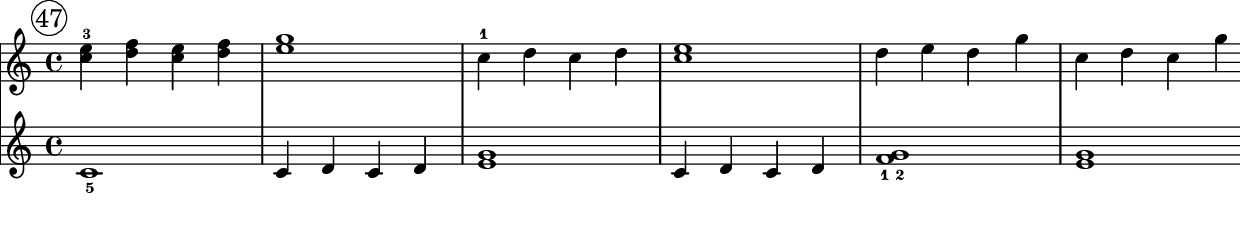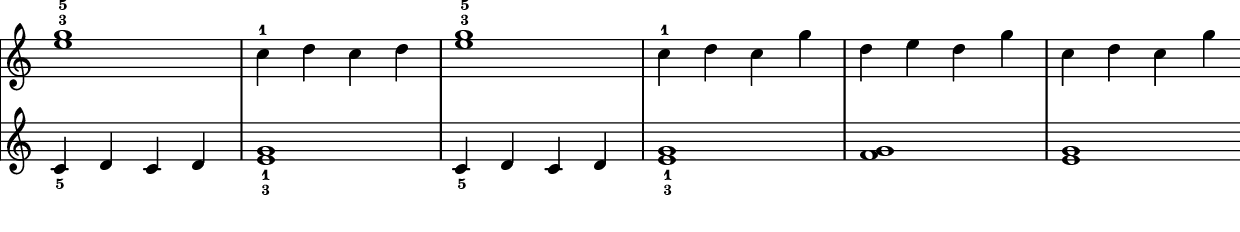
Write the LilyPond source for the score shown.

%% Generated by lilypond-book
%% Options: [indent=0\mm]
\include "lilypond-book-preamble.ly"


% ****************************************************************
% Start cut-&-pastable-section
% ****************************************************************



\paper {
  indent = 0\mm
}

\layout {
  
}





% ****************************************************************
% ly snippet:
% ****************************************************************
\sourcefileline 402

\include "italiano.ly" #(set-global-staff-size 17.82 ) 
destra = \relative do'' { \mark \markup { \circle 47 } \clef "treble" \time 4/4
<do mi-3>4 <re fa> <do mi> <re fa>
<mi sol>1 
do4-1 re do re <do mi>1 
re4 mi re sol 

do, re do sol'

fa mi re mi 
do1
\break
<mi^3 sol^5>1
do4-1 re do re
<mi^3 sol^5>1

do4-1 re do sol'

re mi re sol do, re do sol'
fa mi re mi do1
\bar "|." 
} 
sinistra = \relative do' { \override Fingering #'direction = #DOWN
do1-5
do4 re do re 
<mi sol>1
do4 re do re 
<fa_1 sol_2>1 
<mi sol>1

<re sol>2 <fa sol> 
<mi sol>1
do4_5 re do re <mi_3 sol_1>1
do4_5 re do re <mi_3 sol_1>1
<fa sol>1
<mi sol>
<re sol>2 <fa sol>
<mi sol>1
}
\paper {  #(set-paper-size "a4")  ragged-last = ##f }
\score { << \new PianoStaff << \new Staff << \new Voice = "one" { \destra } >> \new Staff << \clef "treble" \sinistra >> >> >>
\layout { indent = #0 line-width = #268 } }


% ****************************************************************
% end ly snippet
% ****************************************************************
